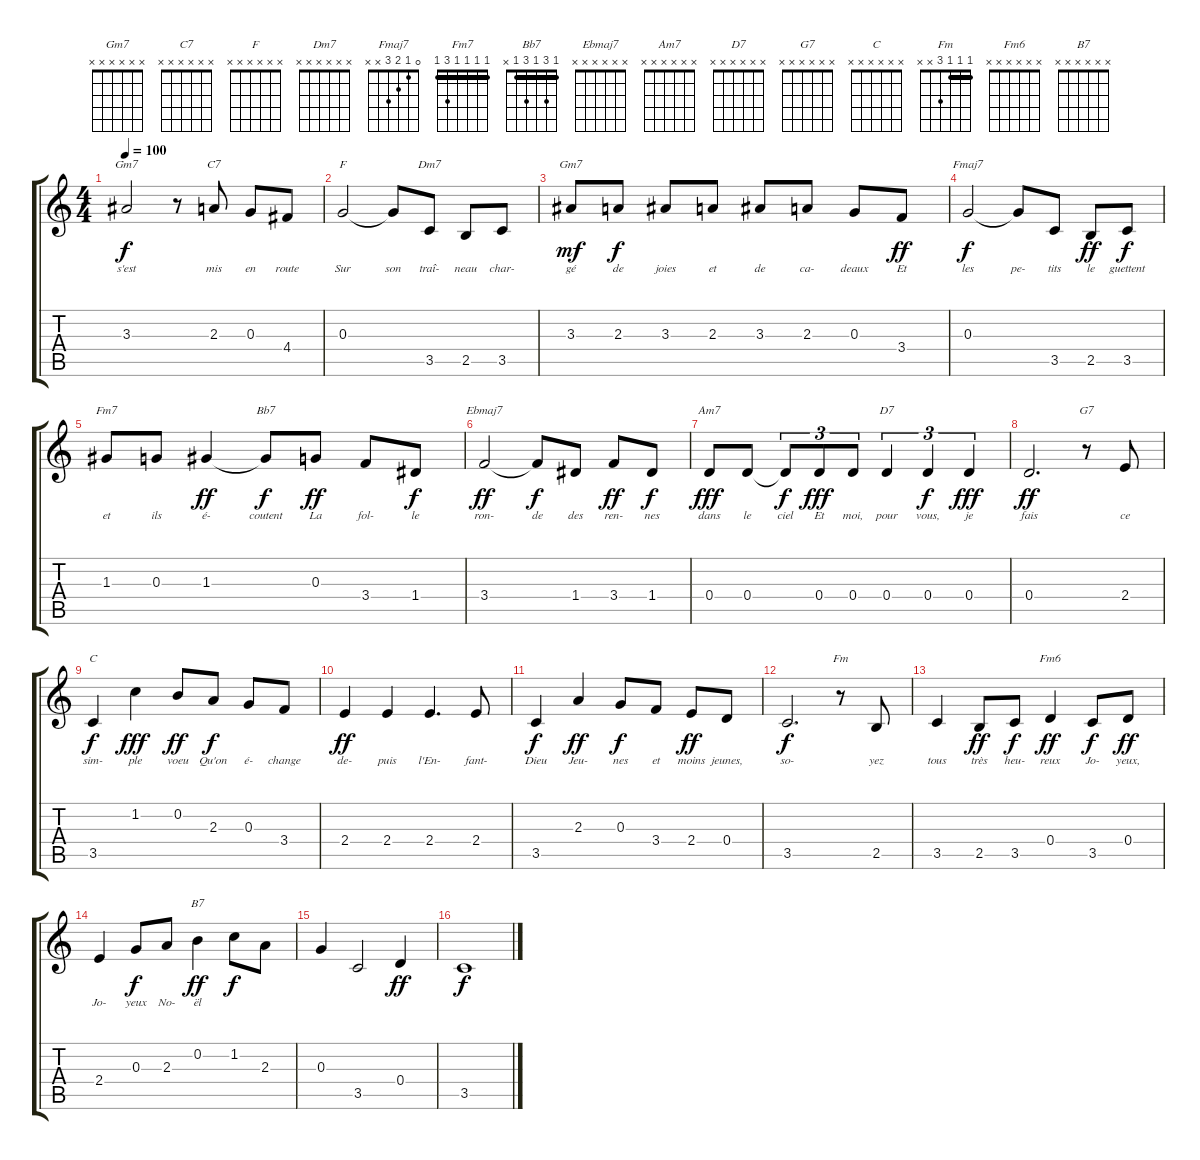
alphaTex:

\track "" {instrument acousticguitarnylon}
\staff {score tabs}
\tuning (E4 B3 G3 D3 A2 E2) {hide}
\chord ("Gm7" 3 3 3 3 5 3) {barre 3}
\chord ("C7" x x x x x x)
\chord ("F" x x x x x x)
\chord ("Dm7" x x x x x x)
\chord ("Gm7" x x x x x x)
\chord ("Fmaj7" 0 1 2 3 x x)
\chord ("Fm7" 1 1 1 1 3 1) {barre 1}
\chord ("Bb7" 1 3 1 3 1 x) {barre 1}
\chord ("Ebmaj7" x x x x x x)
\chord ("Am7" x x x x x x)
\chord ("D7" x x x x x x)
\chord ("G7" x x x x x x)
\chord ("C" x x x x x x)
\chord ("Fm" 1 1 1 3 x x) {barre 1}
\chord ("Fm6" x x x x x x)
\chord ("B7" x x x x x x)
\ts (4 4)
\tempo 100
\clef g2
\ks c
3.3.2{ch "Gm7" lyrics (0 "s'est") lyrics (1 "") lyrics (2 "") lyrics (3 "") lyrics (4 "") dy f} r.8 2.3.8{ch "C7" lyrics (0 "mis") lyrics (1 "") lyrics (2 "") lyrics (3 "") lyrics (4 "")} 0.3.8{lyrics (0 "en") lyrics (1 "") lyrics (2 "") lyrics (3 "") lyrics (4 "")} 4.4.8{lyrics (0 "route") lyrics (1 "") lyrics (2 "") lyrics (3 "") lyrics (4 "")} |
0.3.2{ch "F" lyrics (0 "Sur") lyrics (1 "") lyrics (2 "") lyrics (3 "") lyrics (4 "")} 0.3{t}.8{lyrics (0 "son") lyrics (1 "") lyrics (2 "") lyrics (3 "") lyrics (4 "")} 3.5.8{ch "Dm7" lyrics (0 "traî-") lyrics (1 "") lyrics (2 "") lyrics (3 "") lyrics (4 "")} 2.5.8{lyrics (0 "neau") lyrics (1 "") lyrics (2 "") lyrics (3 "") lyrics (4 "")} 3.5.8{lyrics (0 "char-") lyrics (1 "") lyrics (2 "") lyrics (3 "") lyrics (4 "")} |
3.3.8{ch "Gm7" lyrics (0 "gé") lyrics (1 "") lyrics (2 "") lyrics (3 "") lyrics (4 "") dy mf} 2.3.8{lyrics (0 "de") lyrics (1 "") lyrics (2 "") lyrics (3 "") lyrics (4 "") dy f} 3.3.8{lyrics (0 "joies") lyrics (1 "") lyrics (2 "") lyrics (3 "") lyrics (4 "")} 2.3.8{lyrics (0 "et") lyrics (1 "") lyrics (2 "") lyrics (3 "") lyrics (4 "")} 3.3.8{lyrics (0 "de") lyrics (1 "") lyrics (2 "") lyrics (3 "") lyrics (4 "")} 2.3.8{lyrics (0 "ca-") lyrics (1 "") lyrics (2 "") lyrics (3 "") lyrics (4 "")} 0.3.8{lyrics (0 "deaux") lyrics (1 "") lyrics (2 "") lyrics (3 "") lyrics (4 "")} 3.4.8{lyrics (0 "Et") lyrics (1 "") lyrics (2 "") lyrics (3 "") lyrics (4 "") dy ff} |
0.3.2{ch "Fmaj7" lyrics (0 "les") lyrics (1 "") lyrics (2 "") lyrics (3 "") lyrics (4 "") dy f} 0.3{t}.8{lyrics (0 "pe-") lyrics (1 "") lyrics (2 "") lyrics (3 "") lyrics (4 "")} 3.5.8{lyrics (0 "tits") lyrics (1 "") lyrics (2 "") lyrics (3 "") lyrics (4 "")} 2.5.8{lyrics (0 "le") lyrics (1 "") lyrics (2 "") lyrics (3 "") lyrics (4 "") dy ff} 3.5.8{lyrics (0 "guettent") lyrics (1 "") lyrics (2 "") lyrics (3 "") lyrics (4 "") dy f} |
1.3.8{ch "Fm7" lyrics (0 "et") lyrics (1 "") lyrics (2 "") lyrics (3 "") lyrics (4 "")} 0.3.8{lyrics (0 "ils") lyrics (1 "") lyrics (2 "") lyrics (3 "") lyrics (4 "")} 1.3.4{lyrics (0 "é-") lyrics (1 "") lyrics (2 "") lyrics (3 "") lyrics (4 "") dy ff} 1.3{t}.8{ch "Bb7" lyrics (0 "coutent") lyrics (1 "") lyrics (2 "") lyrics (3 "") lyrics (4 "") dy f} 0.3.8{lyrics (0 "La") lyrics (1 "") lyrics (2 "") lyrics (3 "") lyrics (4 "") dy ff} 3.4.8{lyrics (0 "fol-") lyrics (1 "") lyrics (2 "") lyrics (3 "") lyrics (4 "")} 1.4.8{lyrics (0 "le") lyrics (1 "") lyrics (2 "") lyrics (3 "") lyrics (4 "") dy f} |
3.4.2{ch "Ebmaj7" lyrics (0 "ron-") lyrics (1 "") lyrics (2 "") lyrics (3 "") lyrics (4 "") dy ff} 3.4{t}.8{lyrics (0 "de") lyrics (1 "") lyrics (2 "") lyrics (3 "") lyrics (4 "") dy f} 1.4.8{lyrics (0 "des") lyrics (1 "") lyrics (2 "") lyrics (3 "") lyrics (4 "")} 3.4.8{lyrics (0 "ren-") lyrics (1 "") lyrics (2 "") lyrics (3 "") lyrics (4 "") dy ff} 1.4.8{lyrics (0 "nes") lyrics (1 "") lyrics (2 "") lyrics (3 "") lyrics (4 "") dy f} |
0.4.8{ch "Am7" lyrics (0 "dans") lyrics (1 "") lyrics (2 "") lyrics (3 "") lyrics (4 "") dy fff} 0.4.8{lyrics (0 "le") lyrics (1 "") lyrics (2 "") lyrics (3 "") lyrics (4 "")} 0.4{t}.8{tu (3 2) lyrics (0 "ciel") lyrics (1 "") lyrics (2 "") lyrics (3 "") lyrics (4 "") dy f} 0.4.8{tu (3 2) lyrics (0 "Et") lyrics (1 "") lyrics (2 "") lyrics (3 "") lyrics (4 "") dy fff} 0.4.8{tu (3 2) lyrics (0 "moi,") lyrics (1 "") lyrics (2 "") lyrics (3 "") lyrics (4 "")} 0.4.4{tu (3 2) ch "D7" lyrics (0 "pour") lyrics (1 "") lyrics (2 "") lyrics (3 "") lyrics (4 "")} 0.4.4{tu (3 2) lyrics (0 "vous,") lyrics (1 "") lyrics (2 "") lyrics (3 "") lyrics (4 "") dy f} 0.4.4{tu (3 2) lyrics (0 "je") lyrics (1 "") lyrics (2 "") lyrics (3 "") lyrics (4 "") dy fff} |
0.4.2{d lyrics (0 "fais") lyrics (1 "") lyrics (2 "") lyrics (3 "") lyrics (4 "") dy ff} r.8{ch "G7"} 2.4.8{lyrics (0 "ce") lyrics (1 "") lyrics (2 "") lyrics (3 "") lyrics (4 "")} |
3.5.4{ch "C" lyrics (0 "sim-") lyrics (1 "") lyrics (2 "") lyrics (3 "") lyrics (4 "") dy f} 1.2.4{lyrics (0 "ple") lyrics (1 "") lyrics (2 "") lyrics (3 "") lyrics (4 "") dy fff} 0.2.8{lyrics (0 "voeu") lyrics (1 "") lyrics (2 "") lyrics (3 "") lyrics (4 "") dy ff} 2.3.8{lyrics (0 "Qu'on") lyrics (1 "") lyrics (2 "") lyrics (3 "") lyrics (4 "") dy f} 0.3.8{lyrics (0 "é-") lyrics (1 "") lyrics (2 "") lyrics (3 "") lyrics (4 "")} 3.4.8{lyrics (0 "change") lyrics (1 "") lyrics (2 "") lyrics (3 "") lyrics (4 "")} |
2.4.4{lyrics (0 "de-") lyrics (1 "") lyrics (2 "") lyrics (3 "") lyrics (4 "") dy ff} 2.4.4{lyrics (0 "puis") lyrics (1 "") lyrics (2 "") lyrics (3 "") lyrics (4 "")} 2.4.4{d lyrics (0 "l'En-") lyrics (1 "") lyrics (2 "") lyrics (3 "") lyrics (4 "")} 2.4.8{lyrics (0 "fant-") lyrics (1 "") lyrics (2 "") lyrics (3 "") lyrics (4 "")} |
3.5.4{lyrics (0 "Dieu") lyrics (1 "") lyrics (2 "") lyrics (3 "") lyrics (4 "") dy f} 2.3.4{lyrics (0 "Jeu-") lyrics (1 "") lyrics (2 "") lyrics (3 "") lyrics (4 "") dy ff} 0.3.8{lyrics (0 "nes") lyrics (1 "") lyrics (2 "") lyrics (3 "") lyrics (4 "") dy f} 3.4.8{lyrics (0 "et") lyrics (1 "") lyrics (2 "") lyrics (3 "") lyrics (4 "")} 2.4.8{lyrics (0 "moins") lyrics (1 "") lyrics (2 "") lyrics (3 "") lyrics (4 "") dy ff} 0.4.8{lyrics (0 "jeunes,") lyrics (1 "") lyrics (2 "") lyrics (3 "") lyrics (4 "")} |
3.5.2{d lyrics (0 "so-") lyrics (1 "") lyrics (2 "") lyrics (3 "") lyrics (4 "") dy f} r.8{ch "Fm"} 2.5.8{lyrics (0 "yez") lyrics (1 "") lyrics (2 "") lyrics (3 "") lyrics (4 "")} |
3.5.4{lyrics (0 "tous") lyrics (1 "") lyrics (2 "") lyrics (3 "") lyrics (4 "")} 2.5.8{lyrics (0 "très") lyrics (1 "") lyrics (2 "") lyrics (3 "") lyrics (4 "") dy ff} 3.5.8{lyrics (0 "heu-") lyrics (1 "") lyrics (2 "") lyrics (3 "") lyrics (4 "") dy f} 0.4.4{ch "Fm6" lyrics (0 "reux") lyrics (1 "") lyrics (2 "") lyrics (3 "") lyrics (4 "") dy ff} 3.5.8{lyrics (0 "Jo-") lyrics (1 "") lyrics (2 "") lyrics (3 "") lyrics (4 "") dy f} 0.4.8{lyrics (0 "yeux,") lyrics (1 "") lyrics (2 "") lyrics (3 "") lyrics (4 "") dy ff} |
2.4.4{lyrics (0 "Jo-") lyrics (1 "") lyrics (2 "") lyrics (3 "") lyrics (4 "")} 0.3.8{lyrics (0 "yeux") lyrics (1 "") lyrics (2 "") lyrics (3 "") lyrics (4 "") dy f} 2.3.8{lyrics (0 "No-") lyrics (1 "") lyrics (2 "") lyrics (3 "") lyrics (4 "")} 0.2.4{ch "B7" lyrics (0 "ël") lyrics (1 "") lyrics (2 "") lyrics (3 "") lyrics (4 "") dy ff} 1.2.8{dy f} 2.3.8 |
0.3.4 3.5.2 0.4.4{dy ff} |
3.5.1{dy f}
